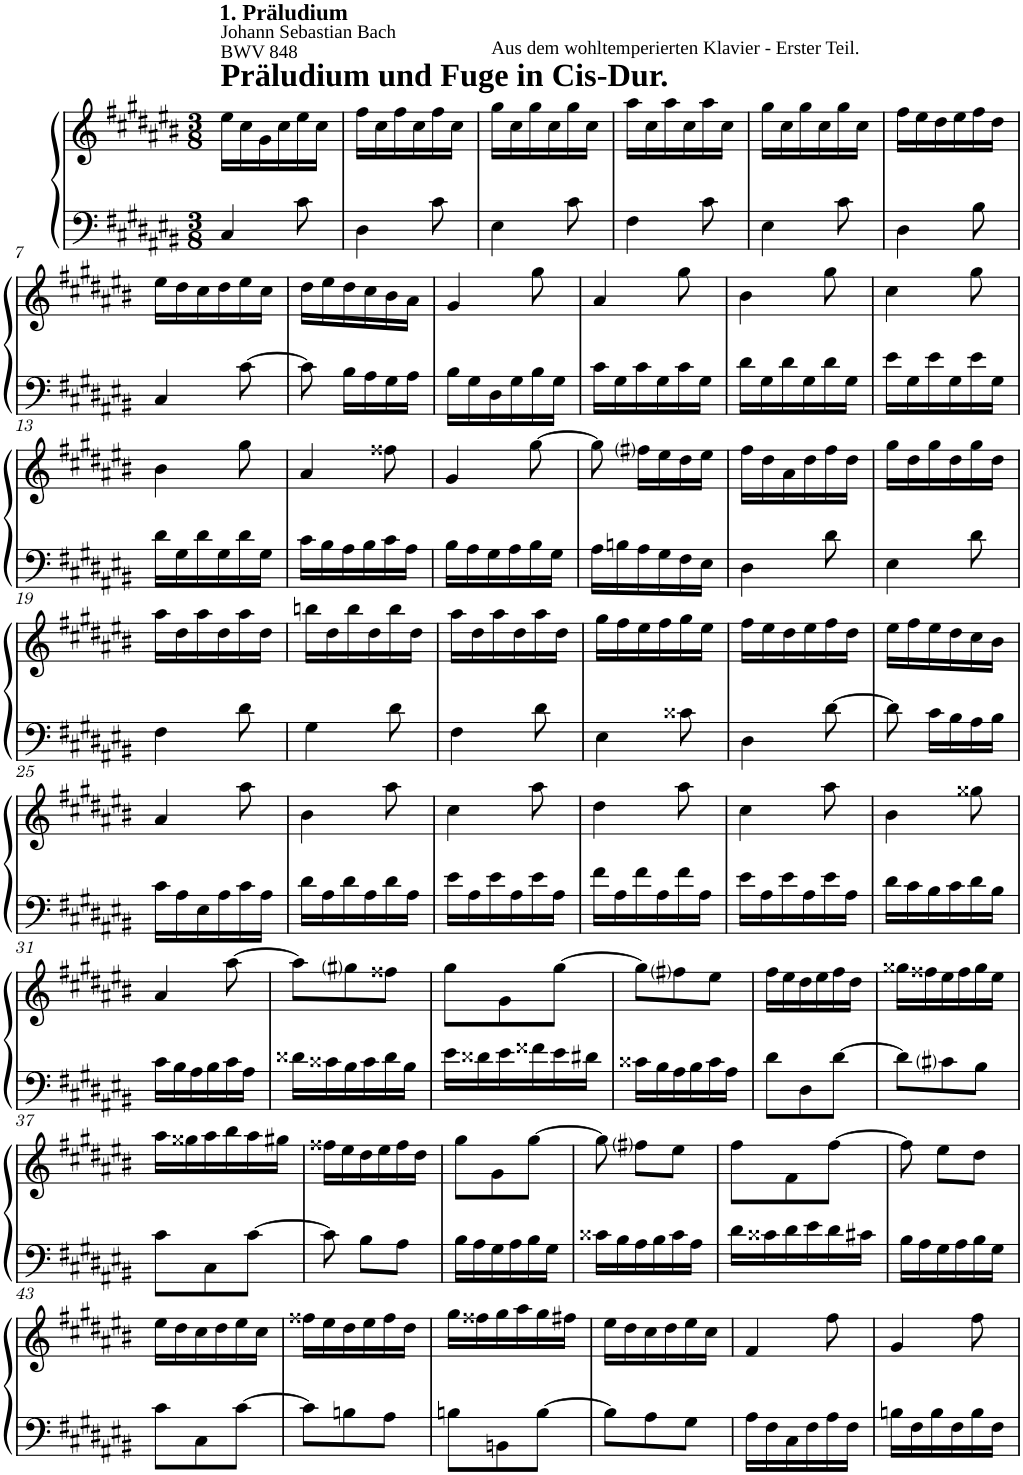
**kern	**kern
*part1	*part1
*staff2	*staff1
*I"Midi_2	*
*clefF4	*clefG2
*k[f#c#g#d#a#e#b#]	*k[f#c#g#d#a#e#b#]
*C#:	*C#:
*M3/8	*M3/8
=1	=1
!	!LO:TX:a:B:t=Präludium und Fuge in Cis-Dur.
!	!LO:TX:a:t=Johann Sebastian Bach
!	!LO:TX:a:t=BWV 848
!	!LO:TX:a:B:t=1. Präludium
4C#/	16ee#\LL
.	16cc#\
.	16g#\
.	16cc#\
8c#\	16ee#\
.	16cc#\JJ
=2	=2
4D#\	16ff#\LL
.	16cc#\
.	16ff#\
.	16cc#\
8c#\	16ff#\
.	16cc#\JJ
=3	=3
!	!LO:TX:a:t=Aus dem wohltemperierten Klavier - Erster Teil.
4E#\	16gg#\LL
.	16cc#\
.	16gg#\
.	16cc#\
8c#\	16gg#\
.	16cc#\JJ
=4	=4
4F#\	16aa#\LL
.	16cc#\
.	16aa#\
.	16cc#\
8c#\	16aa#\
.	16cc#\JJ
=5	=5
4E#\	16gg#\LL
.	16cc#\
.	16gg#\
.	16cc#\
8c#\	16gg#\
.	16cc#\JJ
=6	=6
4D#\	16ff#\LL
.	16ee#\
.	16dd#\
.	16ee#\
8B#\	16ff#\
.	16dd#\JJ
!!LO:LB:g=z
=7	=7
4C#/	16ee#\LL
.	16dd#\
.	16cc#\
.	16dd#\
[8c#\	16ee#\
.	16cc#\JJ
=8	=8
8c#\]	16dd#\LL
.	16ee#\
16B#\LL	16dd#\
16A#\	16cc#\
16G#\	16b#\
16A#\JJ	16a#\JJ
=9	=9
16B#\LL	4g#/
16G#\	.
16D#\	.
16G#\	.
16B#\	8gg#\
16G#\JJ	.
=10	=10
16c#\LL	4a#/
16G#\	.
16c#\	.
16G#\	.
16c#\	8gg#\
16G#\JJ	.
=11	=11
16d#\LL	4b#\
16G#\	.
16d#\	.
16G#\	.
16d#\	8gg#\
16G#\JJ	.
=12	=12
16e#\LL	4cc#\
16G#\	.
16e#\	.
16G#\	.
16e#\	8gg#\
16G#\JJ	.
!!LO:LB:g=z
=13	=13
16d#\LL	4b#\
16G#\	.
16d#\	.
16G#\	.
16d#\	8gg#\
16G#\JJ	.
=14	=14
16c#\LL	4a#/
16B#\	.
16A#\	.
16B#\	.
16c#\	8ff##X\
16A#\JJ	.
=15	=15
16B#\LL	4g#/
16A#\	.
16G#\	.
16A#\	.
16B#\	[8gg#\
16G#\JJ	.
=16	=16
16A#\LL	8gg#\]
16Bn\	.
16A#\	16ff#i\LL
16G#\	16ee#\
16F#\	16dd#\
16E#\JJ	16ee#\JJ
=17	=17
4D#\	16ff#\LL
.	16dd#\
.	16a#\
.	16dd#\
8d#\	16ff#\
.	16dd#\JJ
=18	=18
4E#\	16gg#\LL
.	16dd#\
.	16gg#\
.	16dd#\
8d#\	16gg#\
.	16dd#\JJ
!!LO:LB:g=z
=19	=19
4F#\	16aa#\LL
.	16dd#\
.	16aa#\
.	16dd#\
8d#\	16aa#\
.	16dd#\JJ
=20	=20
4G#\	16bbn\LL
.	16dd#\
.	16bb\
.	16dd#\
8d#\	16bb\
.	16dd#\JJ
=21	=21
4F#\	16aa#\LL
.	16dd#\
.	16aa#\
.	16dd#\
8d#\	16aa#\
.	16dd#\JJ
=22	=22
4E#\	16gg#\LL
.	16ff#\
.	16ee#\
.	16ff#\
8c##X\	16gg#\
.	16ee#\JJ
=23	=23
4D#\	16ff#\LL
.	16ee#\
.	16dd#\
.	16ee#\
[8d#\	16ff#\
.	16dd#\JJ
=24	=24
8d#\]	16ee#\LL
.	16ff#\
16c#\LL	16ee#\
16B#\	16dd#\
16A#\	16cc#\
16B#\JJ	16b#\JJ
!!LO:LB:g=z
=25	=25
16c#\LL	4a#/
16A#\	.
16E#\	.
16A#\	.
16c#\	8aa#\
16A#\JJ	.
=26	=26
16d#\LL	4b#\
16A#\	.
16d#\	.
16A#\	.
16d#\	8aa#\
16A#\JJ	.
=27	=27
16e#\LL	4cc#\
16A#\	.
16e#\	.
16A#\	.
16e#\	8aa#\
16A#\JJ	.
=28	=28
16f#\LL	4dd#\
16A#\	.
16f#\	.
16A#\	.
16f#\	8aa#\
16A#\JJ	.
=29	=29
16e#\LL	4cc#\
16A#\	.
16e#\	.
16A#\	.
16e#\	8aa#\
16A#\JJ	.
=30	=30
16d#\LL	4b#\
16c#\	.
16B#\	.
16c#\	.
16d#\	8gg##X\
16B#\JJ	.
!!LO:LB:g=z
=31	=31
16c#\LL	4a#/
16B#\	.
16A#\	.
16B#\	.
16c#\	[8aa#\
16A#\JJ	.
=32	=32
16d##X\LL	8aa#\L]
16c##X\	.
16B#\	8gg#i\
16c##\	.
16d##\	8ff##X\J
16B#\JJ	.
=33	=33
16e#\LL	8gg#\L
16d##X\	.
16e#\	8g#\
16f##X\	.
16e#\	[8gg#\J
16d#X\JJ	.
=34	=34
16c##X\LL	8gg#\L]
16B#\	.
16A#\	8ff#i\
16B#\	.
16c##\	8ee#\J
16A#\JJ	.
=35	=35
8d#\L	16ff#\LL
.	16ee#\
8D#\	16dd#\
.	16ee#\
[8d#\J	16ff#\
.	16dd#\JJ
=36	=36
8d#\L]	16gg##X\LL
.	16ff##X\
8c#i\	16ee#\
.	16ff##\
8B#\J	16gg##\
.	16ee#\JJ
!!LO:LB:g=z
=37	=37
8c#\L	16aa#\LL
.	16gg##X\
8C#\	16aa#\
.	16bb#\
[8c#\J	16aa#\
.	16gg#X\JJ
=38	=38
8c#\]	16ff##X\LL
.	16ee#\
8B#\L	16dd#\
.	16ee#\
8A#\J	16ff##\
.	16dd#\JJ
=39	=39
16B#\LL	8gg#\L
16A#\	.
16G#\	8g#\
16A#\	.
16B#\	[8gg#\J
16G#\JJ	.
=40	=40
16c##X\LL	8gg#\]
16B#\	.
16A#\	8ff#i\L
16B#\	.
16c##\	8ee#\J
16A#\JJ	.
=41	=41
16d#\LL	8ff#\L
16c##X\	.
16d#\	8f#\
16e#\	.
16d#\	[8ff#\J
16c#X\JJ	.
=42	=42
16B#\LL	8ff#\]
16A#\	.
16G#\	8ee#\L
16A#\	.
16B#\	8dd#\J
16G#\JJ	.
!!LO:LB:g=z
=43	=43
8c#\L	16ee#\LL
.	16dd#\
8C#\	16cc#\
.	16dd#\
[8c#\J	16ee#\
.	16cc#\JJ
=44	=44
8c#\L]	16ff##X\LL
.	16ee#\
8Bn\	16dd#\
.	16ee#\
8A#\J	16ff##\
.	16dd#\JJ
=45	=45
8Bn\L	16gg#\LL
.	16ff##X\
8BBn\	16gg#\
.	16aa#\
[8B\J	16gg#\
.	16ff#X\JJ
=46	=46
8B\L]	16ee#\LL
.	16dd#\
8A#\	16cc#\
.	16dd#\
8G#\J	16ee#\
.	16cc#\JJ
=47	=47
16A#\LL	4f#/
16F#\	.
16C#\	.
16F#\	.
16A#\	8ff#\
16F#\JJ	.
=48	=48
16Bn\LL	4g#/
16F#\	.
16B\	.
16F#\	.
16B\	8ff#\
16F#\JJ	.
=	=
*-	*-
